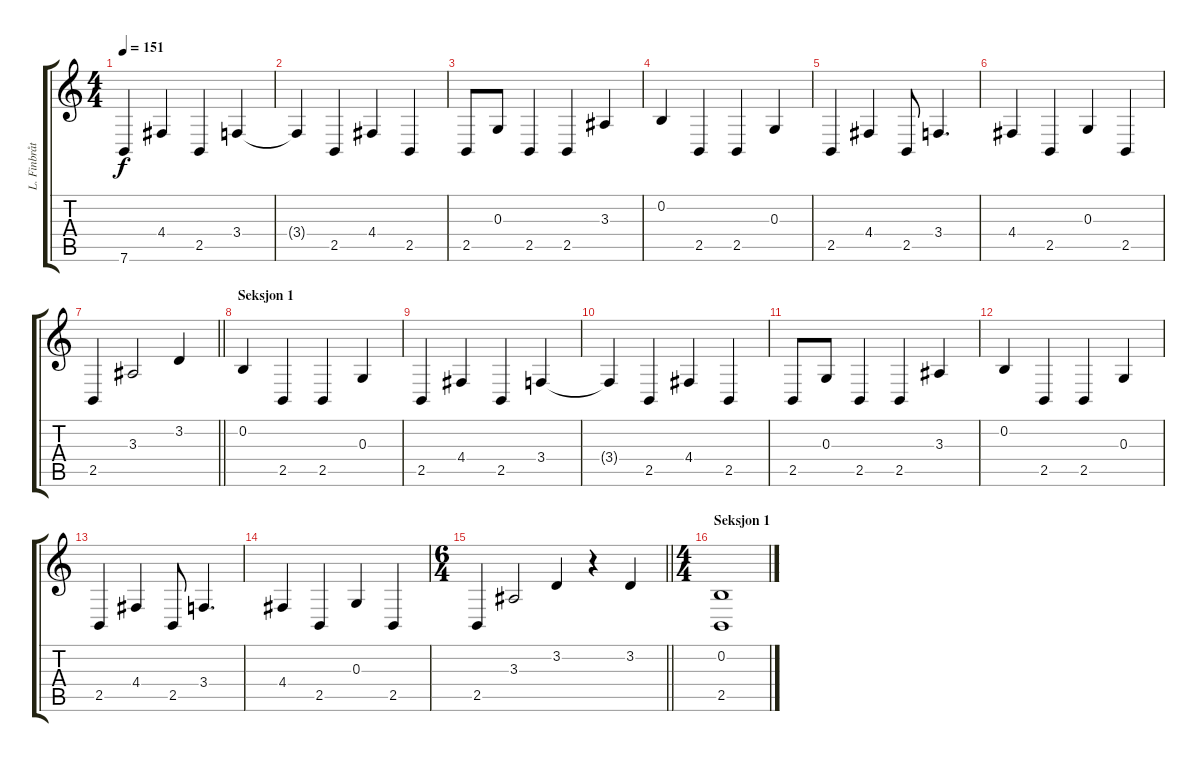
\track ("L. Finbråten" "L. Finbråt") {instrument choiraahs}
\staff {score tabs}
\tuning (E4 B3 G3 D3 A2 E2) {hide}
\ts (4 4)
\tempo 151
\clef g2
\ks c
7.6.4{dy f} 4.4.4 2.5.4 3.4.4 |
3.4{t}.4 2.5.4 4.4.4 2.5.4 |
2.5.8 0.3.8 2.5.4 2.5.4 3.3.4 |
0.2.4 2.5.4 2.5.4 0.3.4 |
2.5.4 4.4.4 2.5.8 3.4.4{d} |
4.4.4 2.5.4 0.3.4 2.5.4 |
\barLineRight lightlight
2.5.4 3.3.2 3.2.4 |
\section ("" "Seksjon 1")
0.2.4 2.5.4 2.5.4 0.3.4 |
2.5.4 4.4.4 2.5.4 3.4.4 |
3.4{t}.4 2.5.4 4.4.4 2.5.4 |
2.5.8 0.3.8 2.5.4 2.5.4 3.3.4 |
0.2.4 2.5.4 2.5.4 0.3.4 |
2.5.4 4.4.4 2.5.8 3.4.4{d} |
4.4.4 2.5.4 0.3.4 2.5.4 |
\ts (6 4)
\barLineRight lightlight
2.5.4 3.3.2 3.2.4 r.4 3.2.4 |
\ts (4 4)
\section ("" "Seksjon 1")
(0.2 2.5).1
